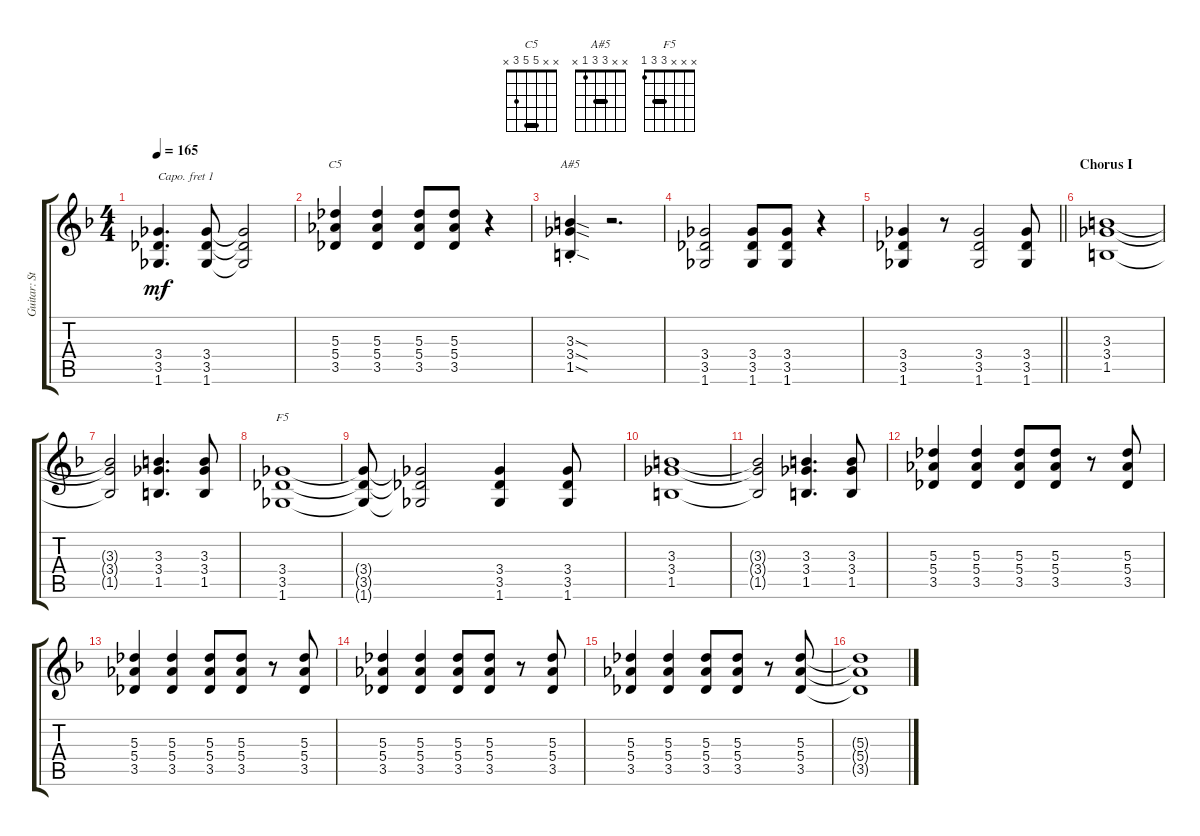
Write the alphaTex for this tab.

\track ("Guitar: Steve" "Guitar: St") {instrument distortionguitar}
\staff {score tabs}
\capo 1
\tuning (E4 B3 G3 D3 A2 E2) {hide}
\chord ("C5" x x 5 5 3 x) {barre 5}
\chord ("A#5" x x 3 3 1 x) {barre 3}
\chord ("F5" x x x 3 3 1) {barre 3}
\ts (4 4)
\tempo 165
\clef g2
\ks f
(3.4 3.5 1.6).4{d dy mf} (3.4 3.5 1.6).8 (3.4{t} 3.5{t} 1.6{t}).2 |
(5.3 5.4 3.5).4{ch "C5"} (5.3 5.4 3.5).4 (5.3 5.4 3.5).8 (5.3 5.4 3.5).8 r.4 |
(3.3{sod st} 3.4{sod st} 1.5{sod st}).4{ch "A#5"} r.2{d} |
(3.4 3.5 1.6).2 (3.4 3.5 1.6).8 (3.4 3.5 1.6).8 r.4 |
\barLineRight lightlight
(3.4 3.5 1.6).4 r.8 (3.4 3.5 1.6).2 (3.4 3.5 1.6).8 |
\section ("" "Chorus I")
(3.3 3.4 1.5).1 |
(3.3{t} 3.4{t} 1.5{t}).2 (3.3 3.4 1.5).4{d} (3.3 3.4 1.5).8 |
(3.4 3.5 1.6).1{ch "F5"} |
(3.4{t} 3.5{t} 1.6{t}).8 (3.4{t} 3.5{t} 1.6{t}).2 (3.4 3.5 1.6).4 (3.4 3.5 1.6).8 |
(3.3 3.4 1.5).1 |
(3.3{t} 3.4{t} 1.5{t}).2 (3.3 3.4 1.5).4{d} (3.3 3.4 1.5).8 |
(5.3 5.4 3.5).4 (5.3 5.4 3.5).4 (5.3 5.4 3.5).8 (5.3 5.4 3.5).8 r.8 (5.3 5.4 3.5).8 |
(5.3 5.4 3.5).4 (5.3 5.4 3.5).4 (5.3 5.4 3.5).8 (5.3 5.4 3.5).8 r.8 (5.3 5.4 3.5).8 |
(5.3 5.4 3.5).4 (5.3 5.4 3.5).4 (5.3 5.4 3.5).8 (5.3 5.4 3.5).8 r.8 (5.3 5.4 3.5).8 |
(5.3 5.4 3.5).4 (5.3 5.4 3.5).4 (5.3 5.4 3.5).8 (5.3 5.4 3.5).8 r.8 (5.3 5.4 3.5).8 |
(5.3{t} 5.4{t} 3.5{t}).1
